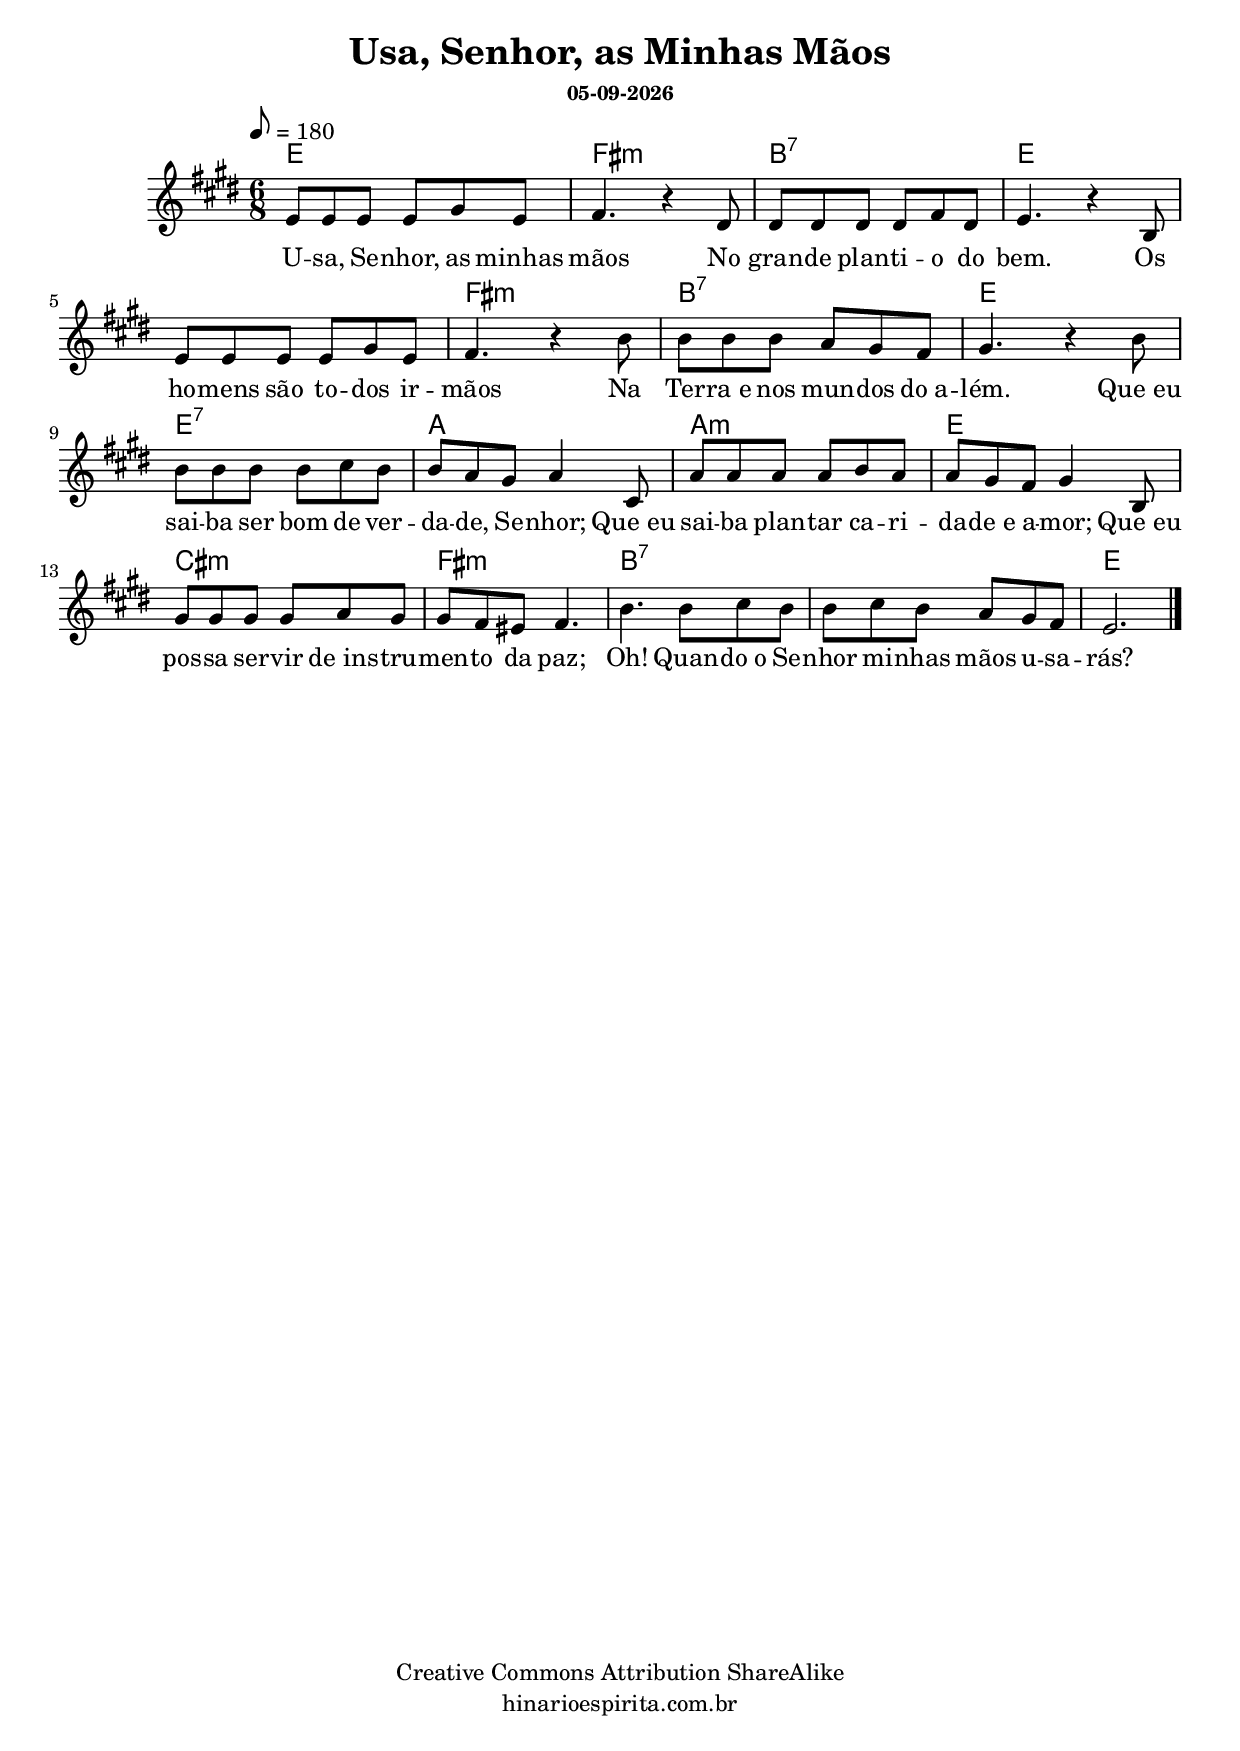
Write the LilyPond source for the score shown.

\version "2.16.0"
\pointAndClickOff

\header {
  title = "Usa, Senhor, as Minhas Mãos"
  subsubtitle = #(strftime "%d-%m-%Y" (localtime (current-time)))
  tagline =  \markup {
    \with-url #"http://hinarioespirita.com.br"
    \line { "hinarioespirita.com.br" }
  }
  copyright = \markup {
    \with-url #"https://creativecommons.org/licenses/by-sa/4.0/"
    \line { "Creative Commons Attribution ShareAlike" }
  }
}

melodia = \relative c' {
  \key e \major
  \time 6/8
  \tempo 8 = 180
  \clef treble

  % 1
  e8 e e e gis e | fis4. r4 dis8 | dis dis dis dis fis dis | e4. r4 b8 |
  e8 e e e gis e | fis4. r4 b8 | b b b a gis fis | gis4. r4 b8 |
  b b b b cis b | b a gis a4 cis,8 | a'8 a a a b a | a gis fis gis4 b,8 |
  gis'8 gis gis gis a gis | gis fis eis fis4. | b4. b8 cis b 
  b cis b a gis fis | e2. \bar "|."
}

letra = \lyricmode {
  U -- sa, Se -- nhor, as minhas mãos  
  No gran -- de plan -- ti -- o do bem.  
  Os ho -- mens são to -- dos ir -- mãos  
  Na Ter -- ra_e nos mun -- dos do_a -- lém.  
    
  Que_eu sai -- ba ser bom de ver -- da -- de, Se -- nhor;  
  Que_eu sai -- ba plan -- tar ca -- ri -- da -- de_e a -- mor;  
  Que_eu pos -- sa ser -- vir de_ins -- tru -- men -- to da paz;  
  Oh! Quan -- do_o Se -- nhor mi -- nhas mãos u -- sa -- rás?  
}

harmonia = \chordmode {
  e2. fis:m b:7 \repeat percent 2 {e} fis:m b:7
  e e:7 a a:m e cis:m fis:m \repeat percent 2 {b:7}
  e
}

\score {
  <<
    \new ChordNames { \harmonia }
    \new Staff <<
      \new Voice = "melodia" { \melodia }
      \lyricsto "melodia" \new Lyrics \letra
      \set Staff.midiInstrument = #"acoustic grand"
    >>
  >>
  \layout {}
  \midi {}
}
